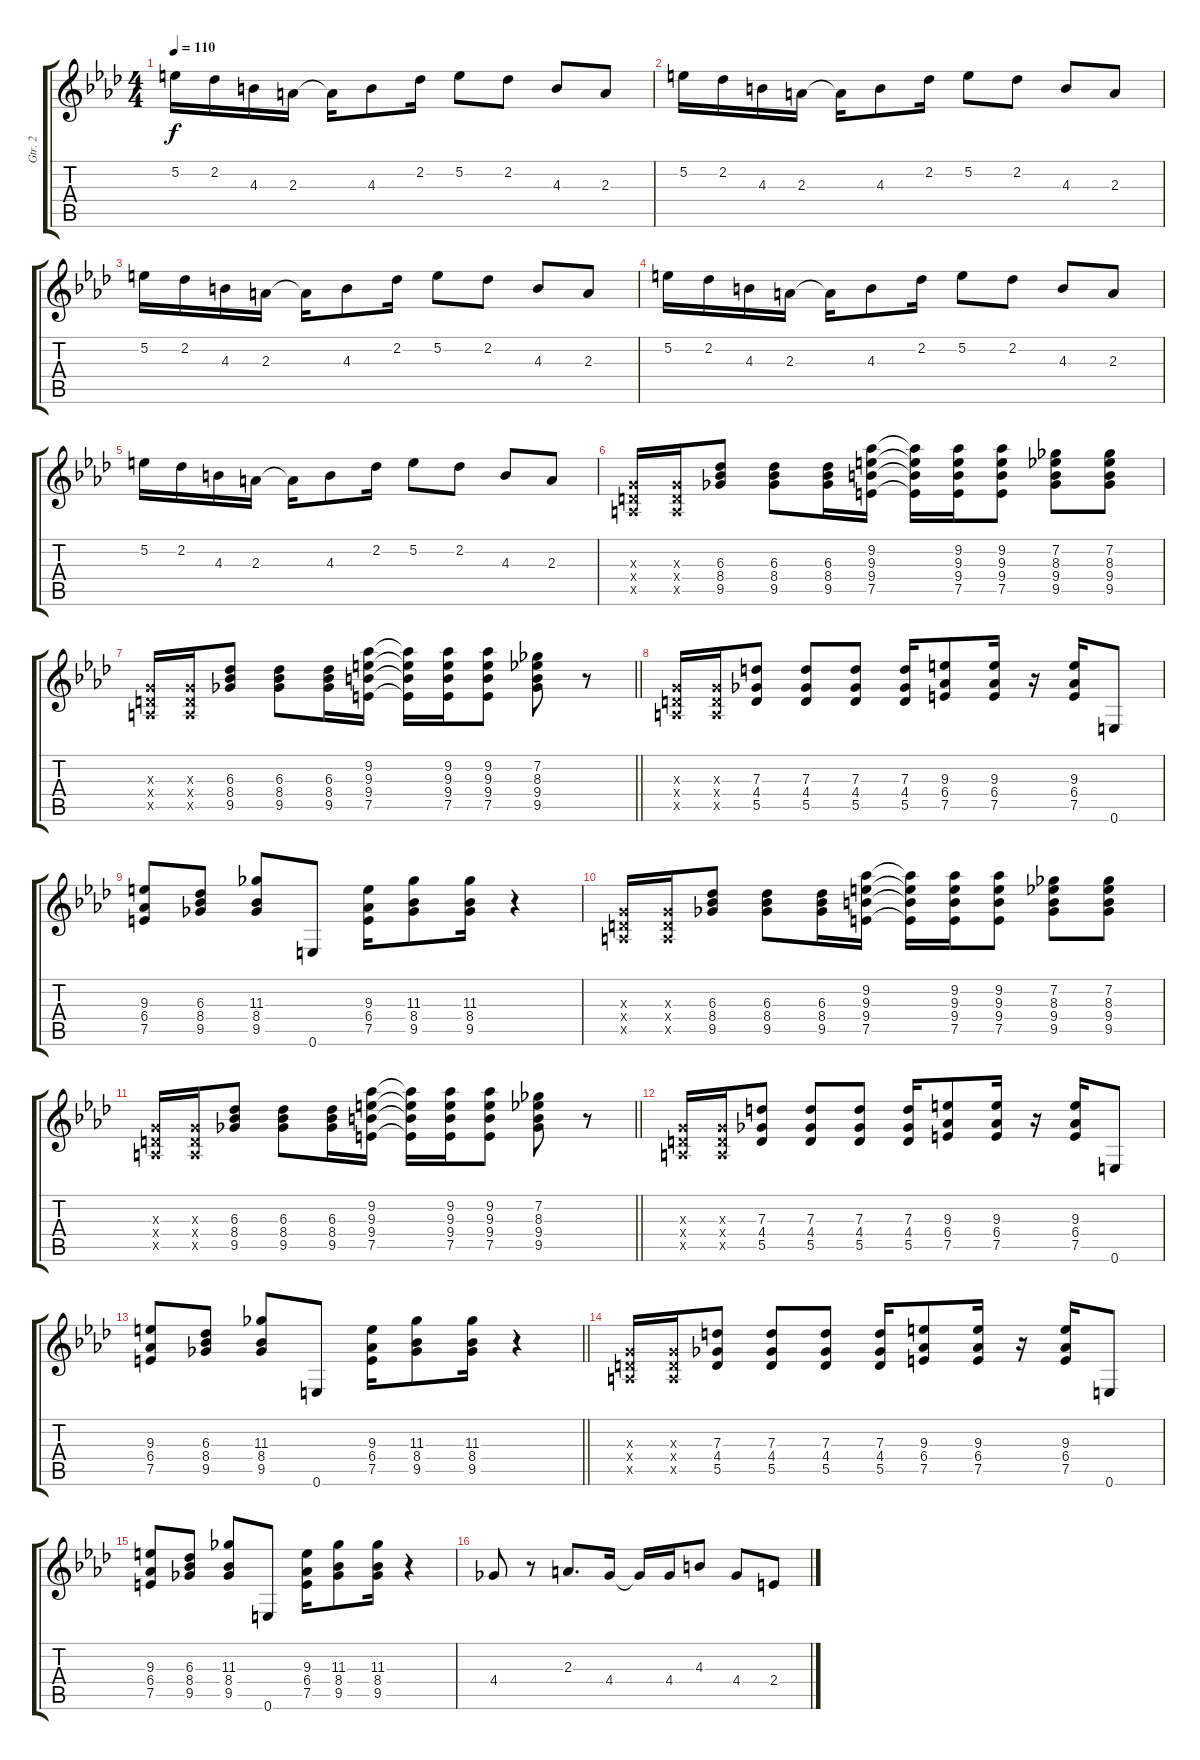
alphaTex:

\track ("Gtr. 2" "Gtr. 2") {instrument overdrivenguitar}
\staff {score tabs}
\tuning (E4 B3 G3 D3 A2 E2) {hide}
\ts (4 4)
\tempo 110
\clef g2
\ks ab
5.2.16{dy f} 2.2.16 4.3.16 2.3.16 2.3{t}.16 4.3.8 2.2.16 5.2.8 2.2.8 4.3.8 2.3.8 |
5.2.16 2.2.16 4.3.16 2.3.16 2.3{t}.16 4.3.8 2.2.16 5.2.8 2.2.8 4.3.8 2.3.8 |
5.2.16 2.2.16 4.3.16 2.3.16 2.3{t}.16 4.3.8 2.2.16 5.2.8 2.2.8 4.3.8 2.3.8 |
5.2.16 2.2.16 4.3.16 2.3.16 2.3{t}.16 4.3.8 2.2.16 5.2.8 2.2.8 4.3.8 2.3.8 |
5.2.16 2.2.16 4.3.16 2.3.16 2.3{t}.16 4.3.8 2.2.16 5.2.8 2.2.8 4.3.8 2.3.8 |
(0.3{x} 0.4{x} 0.5{x}).16 (0.3{x} 0.4{x} 0.5{x}).16 (6.3 8.4 9.5).8 (6.3 8.4 9.5).8 (6.3 8.4 9.5).16 (9.2 9.3 9.4 7.5).16 (9.2{t} 9.3{t} 9.4{t} 7.5{t}).16 (9.2 9.3 9.4 7.5).16 (9.2 9.3 9.4 7.5).8 (7.2 8.3 9.4 9.5).8 (7.2 8.3 9.4 9.5).8 |
\barLineRight lightlight
(0.3{x} 0.4{x} 0.5{x}).16 (0.3{x} 0.4{x} 0.5{x}).16 (6.3 8.4 9.5).8 (6.3 8.4 9.5).8 (6.3 8.4 9.5).16 (9.2 9.3 9.4 7.5).16 (9.2{t} 9.3{t} 9.4{t} 7.5{t}).16 (9.2 9.3 9.4 7.5).16 (9.2 9.3 9.4 7.5).8 (7.2 8.3 9.4 9.5).8 r.8 |
(0.3{x} 0.4{x} 0.5{x}).16 (0.3{x} 0.4{x} 0.5{x}).16 (7.3 4.4 5.5).8 (7.3 4.4 5.5).8 (7.3 4.4 5.5).8 (7.3 4.4 5.5).16 (9.3 6.4 7.5).8 (9.3 6.4 7.5).16 r.16 (9.3 6.4 7.5).16 0.6.8 |
(9.3 6.4 7.5).8 (6.3 8.4 9.5).8 (11.3 8.4 9.5).8 0.6.8 (9.3 6.4 7.5).16 (11.3 8.4 9.5).8 (11.3 8.4 9.5).16 r.4 |
(0.3{x} 0.4{x} 0.5{x}).16 (0.3{x} 0.4{x} 0.5{x}).16 (6.3 8.4 9.5).8 (6.3 8.4 9.5).8 (6.3 8.4 9.5).16 (9.2 9.3 9.4 7.5).16 (9.2{t} 9.3{t} 9.4{t} 7.5{t}).16 (9.2 9.3 9.4 7.5).16 (9.2 9.3 9.4 7.5).8 (7.2 8.3 9.4 9.5).8 (7.2 8.3 9.4 9.5).8 |
\barLineRight lightlight
(0.3{x} 0.4{x} 0.5{x}).16 (0.3{x} 0.4{x} 0.5{x}).16 (6.3 8.4 9.5).8 (6.3 8.4 9.5).8 (6.3 8.4 9.5).16 (9.2 9.3 9.4 7.5).16 (9.2{t} 9.3{t} 9.4{t} 7.5{t}).16 (9.2 9.3 9.4 7.5).16 (9.2 9.3 9.4 7.5).8 (7.2 8.3 9.4 9.5).8 r.8 |
(0.3{x} 0.4{x} 0.5{x}).16 (0.3{x} 0.4{x} 0.5{x}).16 (7.3 4.4 5.5).8 (7.3 4.4 5.5).8 (7.3 4.4 5.5).8 (7.3 4.4 5.5).16 (9.3 6.4 7.5).8 (9.3 6.4 7.5).16 r.16 (9.3 6.4 7.5).16 0.6.8 |
\barLineRight lightlight
(9.3 6.4 7.5).8 (6.3 8.4 9.5).8 (11.3 8.4 9.5).8 0.6.8 (9.3 6.4 7.5).16 (11.3 8.4 9.5).8 (11.3 8.4 9.5).16 r.4 |
(0.3{x} 0.4{x} 0.5{x}).16 (0.3{x} 0.4{x} 0.5{x}).16 (7.3 4.4 5.5).8 (7.3 4.4 5.5).8 (7.3 4.4 5.5).8 (7.3 4.4 5.5).16 (9.3 6.4 7.5).8 (9.3 6.4 7.5).16 r.16 (9.3 6.4 7.5).16 0.6.8 |
(9.3 6.4 7.5).8 (6.3 8.4 9.5).8 (11.3 8.4 9.5).8 0.6.8 (9.3 6.4 7.5).16 (11.3 8.4 9.5).8 (11.3 8.4 9.5).16 r.4 |
4.4.8 r.8 2.3.8{d} 4.4.16 4.4{t}.16 4.4.16 4.3.8 4.4.8 2.4.8
